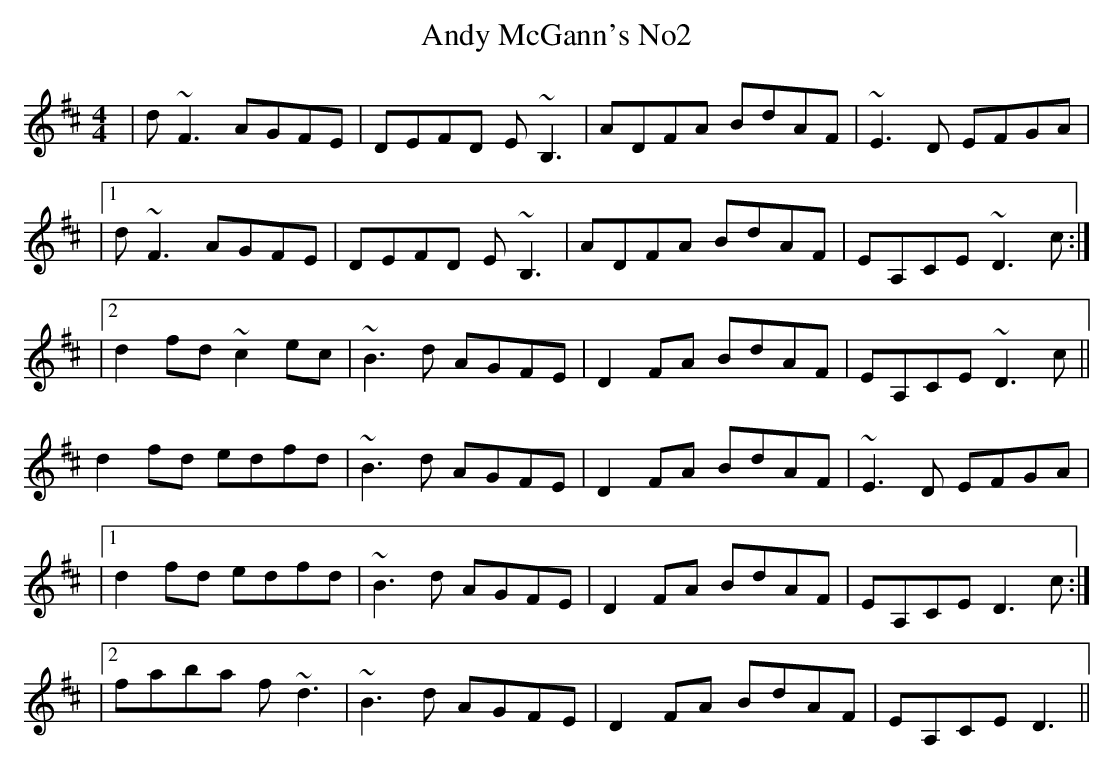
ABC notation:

X:1
T:Andy McGann's No2
M:4/4
L:1/8
K:D
|d ~F3 AGFE|DEFD E ~B,3|ADFA BdAF| ~E3 D EFGA|
|1 d ~F3 AGFE|DEFD E ~B,3|ADFA BdAF| EA,CE ~D3 c:|
|2 d2 fd ~c2 ec|~B3 d AGFE|D2 FA BdAF|EA,CE ~D3 c||
d2 fd edfd|~B3 d AGFE|D2 FA BdAF|~E3 D EFGA|
|1 d2 fd edfd|~B3 d AGFE|D2 FA BdAF|EA,CE D3 c:|
|2 faba f ~d3| ~B3 d AGFE|D2 FA BdAF|EA,CE D3 ||
